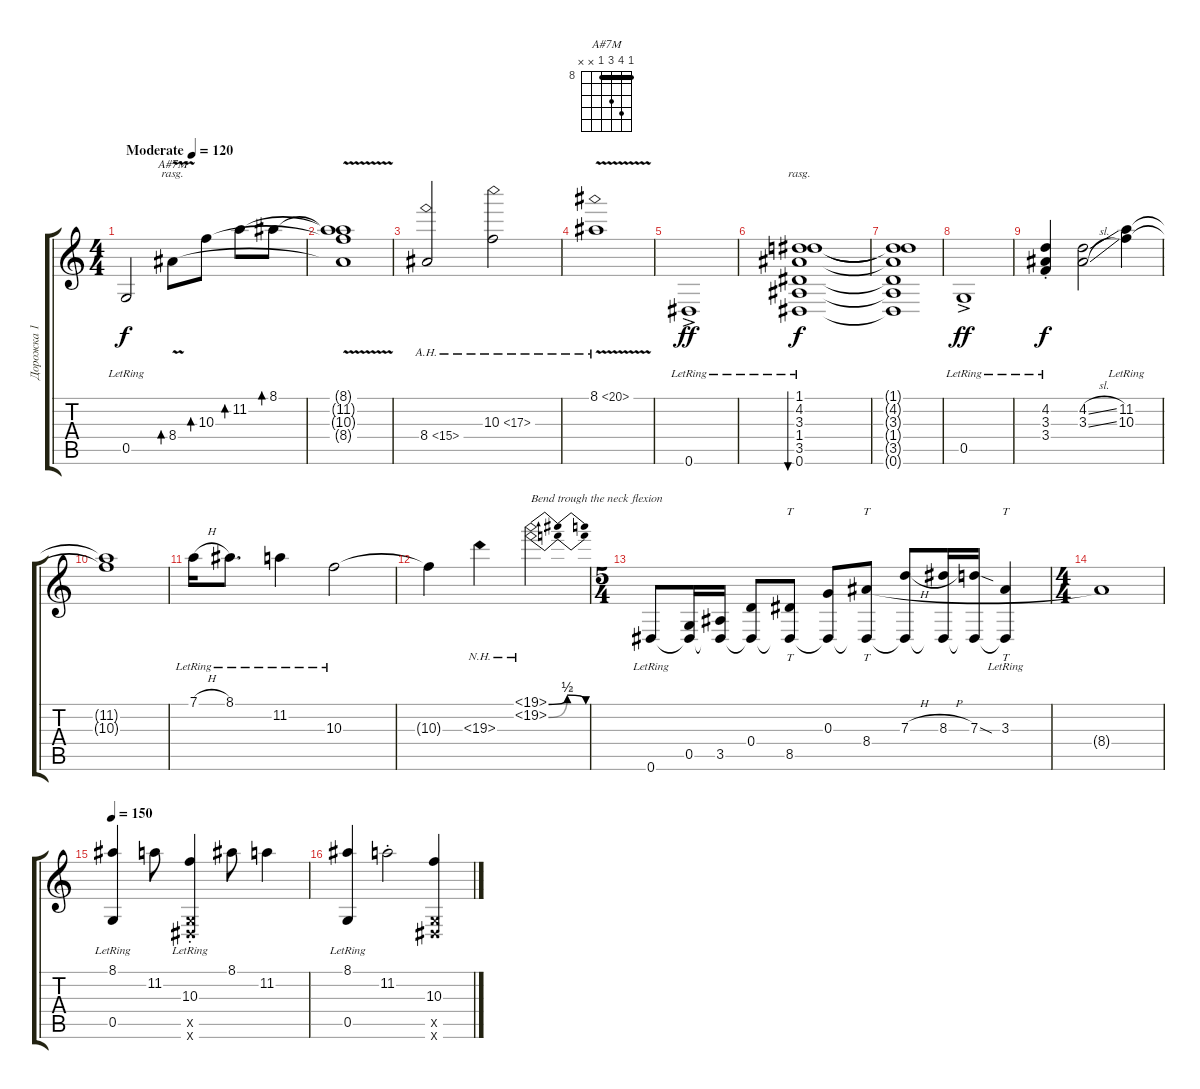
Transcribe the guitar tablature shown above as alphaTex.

\track ("Дорожка 1" "Дорожка 1") {instrument acousticguitarsteel}
\staff {score tabs}
\tuning (D4 Bb3 G3 D3 G2 Eb2) {hide}
\chord ("A#7M" 8 11 10 8 x x) {firstfret 8 barre 8}
\ts (4 4)
\tempo (120 "Moderate")
\clef g2
\ks c
0.5{lr}.2{dy f instrument acousticguitarsteel} 8.4{v}.8{bd 480 ch "A#7M" rasg ii} 10.3.8{bd 480} 11.2.8{bd 480} 8.1.8{bd 480} |
(8.1{t} 11.2{t} 10.3{t} 8.4{t}).1 |
8.4{ah 7}.2 10.3{ah 7}.2 |
8.1{ah 12 v}.1 |
0.6{ac lr}.1{dy ff} |
(1.1 4.2 3.3 1.4 3.5{lr} 0.6).1{bu 480 rasg ii dy f} |
(1.1{t} 4.2{t} 3.3{t} 1.4{t} 3.5{t} 0.6{t}).1 |
0.5{ac lr}.1{dy ff} |
(4.2{lr} 3.3{lr} 3.4{st lr}).4{dy f} (4.2{sl} 3.3{sl}).2 (11.2{lr} 10.3{lr}).4 |
(11.2{t} 10.3{t}).1 |
7.1{h lr}.16 8.1{lr}.8{d} 11.2{lr}.4 10.3{lr}.2 |
10.3{t}.4 19.3{nh}.4 (19.1{be (bendrelease 0 0 30 2 30 2 60 0) nh} 19.2{be (bendrelease 0 0 30 1 30 1 60 0) nh}).2{txt "Bend trough the neck flexion"} |
\ts (5 4)
0.6{lr}.8 (0.5 0.6{t}).16 (3.5 0.6{t}).16 (0.4 0.6{t}).8 (8.5 0.6{t}).8{tt} (0.3 0.6{t}).8 (8.4 0.6{t}).8{tt} (7.3{h} 0.6{t}).8 (8.3{h} 0.6{t}).16 (7.3{sod} 0.6{t}).16 (3.3{lr} 0.6{t}).4{tt} |
\ts (4 4)
8.4{t}.1 |
\tempo 150
(8.1 0.5{lr}).4 11.2.8 (10.3{st lr} 0.5{x} 0.6{x}).4 8.1.8 11.2.4 |
(8.1 0.5{lr}).4 11.2{st}.2 (10.3 0.5{x} 0.6{x}).4
